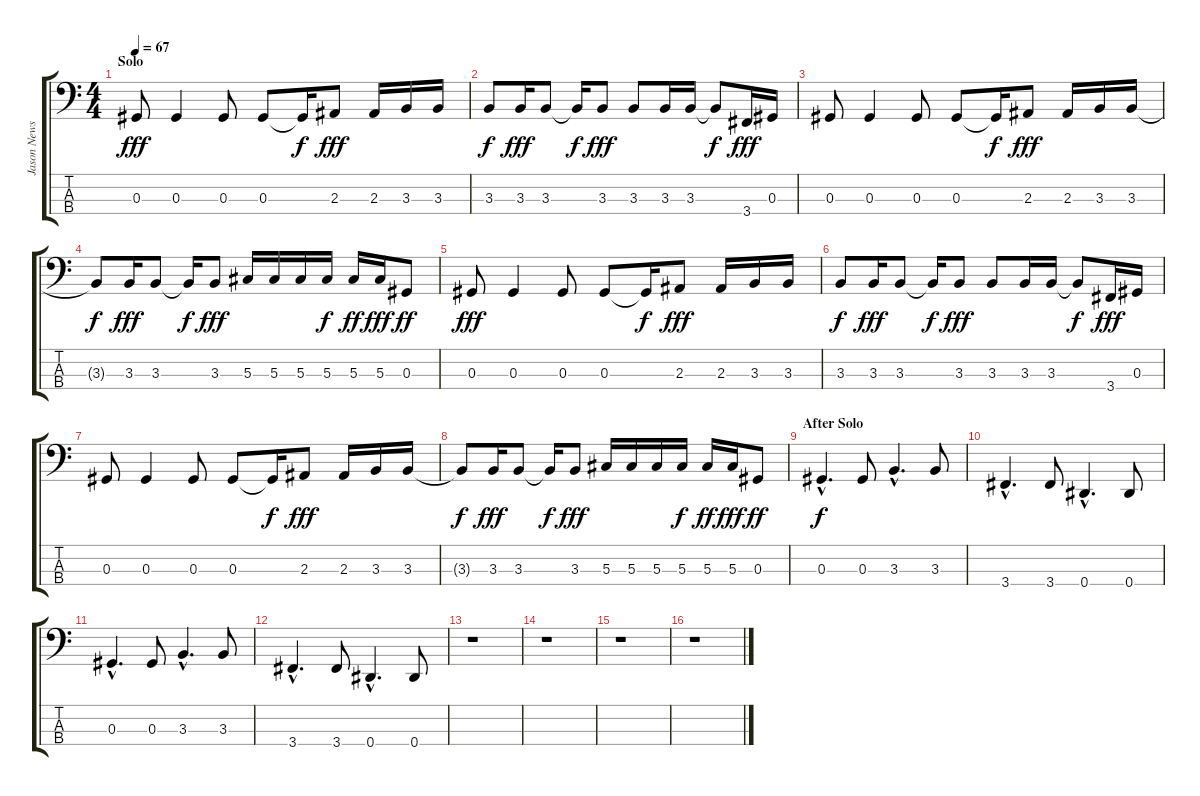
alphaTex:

\track ("Jason Newsted (Bass)" "Jason News") {instrument electricbasspick}
\staff {score tabs}
\tuning (Gb2 Db2 Ab1 Eb1) {hide}
\ts (4 4)
\section ("" "Solo")
\tempo 67
\clef f4
\ks c
0.3.8{dy fff} 0.3.4 0.3.8 0.3.8 0.3{t}.16{dy f} 2.3.8{dy fff} 2.3.16 3.3.16 3.3.16 |
3.3.8{dy f} 3.3.16{dy fff} 3.3.8 3.3{t}.16{dy f} 3.3.8{dy fff} 3.3.8 3.3.16 3.3.16 3.3{t}.8{dy f} 3.4.16{dy fff} 0.3.16 |
0.3.8 0.3.4 0.3.8 0.3.8 0.3{t}.16{dy f} 2.3.8{dy fff} 2.3.16 3.3.16 3.3.16 |
3.3{t}.8{dy f} 3.3.16{dy fff} 3.3.8 3.3{t}.16{dy f} 3.3.8{dy fff} 5.3.16 5.3.16 5.3.16 5.3.16{dy f} 5.3.16{dy ff} 5.3.16{dy fff} 0.3.8{dy ff} |
0.3.8{dy fff} 0.3.4 0.3.8 0.3.8 0.3{t}.16{dy f} 2.3.8{dy fff} 2.3.16 3.3.16 3.3.16 |
3.3.8{dy f} 3.3.16{dy fff} 3.3.8 3.3{t}.16{dy f} 3.3.8{dy fff} 3.3.8 3.3.16 3.3.16 3.3{t}.8{dy f} 3.4.16{dy fff} 0.3.16 |
0.3.8 0.3.4 0.3.8 0.3.8 0.3{t}.16{dy f} 2.3.8{dy fff} 2.3.16 3.3.16 3.3.16 |
3.3{t}.8{dy f} 3.3.16{dy fff} 3.3.8 3.3{t}.16{dy f} 3.3.8{dy fff} 5.3.16 5.3.16 5.3.16 5.3.16{dy f} 5.3.16{dy ff} 5.3.16{dy fff} 0.3.8{dy ff} |
\section ("" "After Solo")
0.3{hac}.4{d dy f} 0.3.8 3.3{hac}.4{d} 3.3.8 |
3.4{hac}.4{d} 3.4.8 0.4{hac}.4{d} 0.4.8 |
0.3{hac}.4{d} 0.3.8 3.3{hac}.4{d} 3.3.8 |
3.4{hac}.4{d} 3.4.8 0.4{hac}.4{d} 0.4.8 |
r.1 |
r.1 |
r.1 |
r.1
